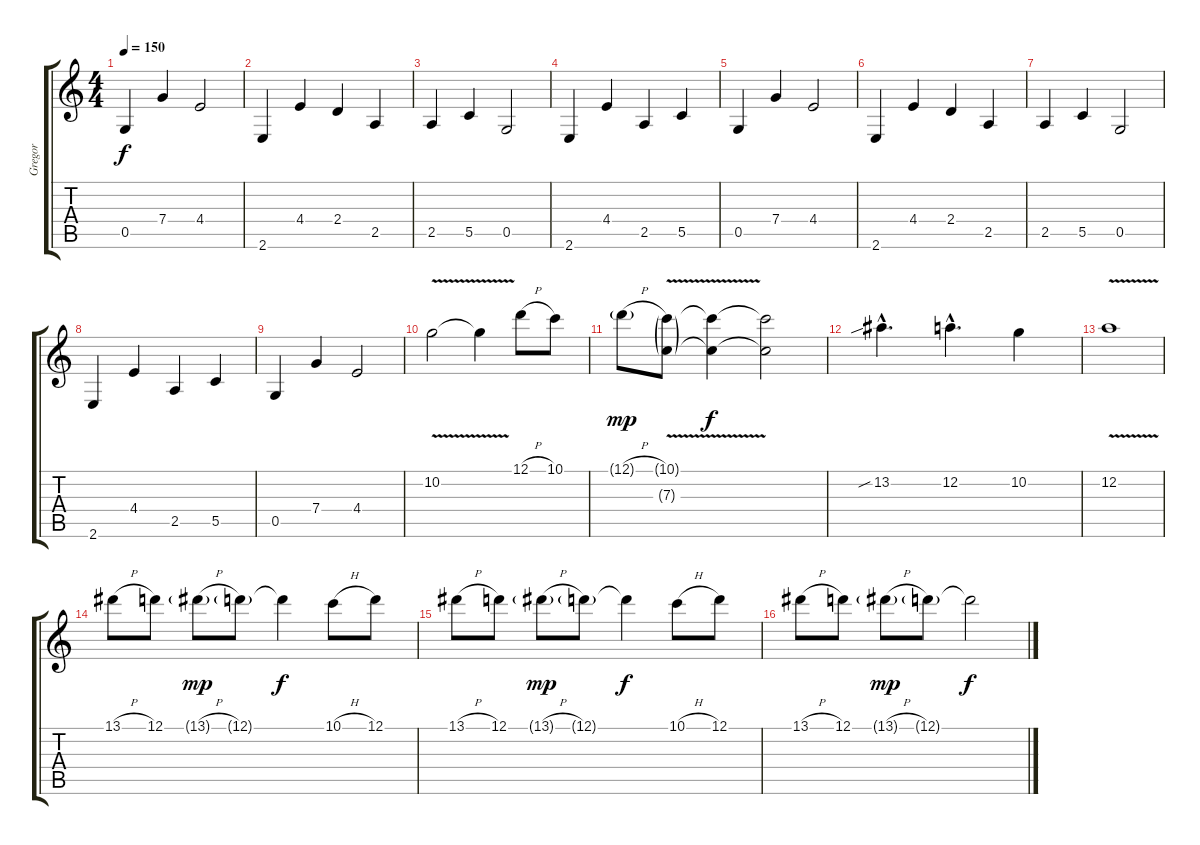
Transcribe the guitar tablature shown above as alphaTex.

\track ("Gregor" "Gregor") {instrument distortionguitar}
\staff {score tabs}
\tuning (D4 A3 F3 C3 G2 D2) {hide}
\ts (4 4)
\tempo 150
\clef g2
\ks c
0.5.4{dy f} 7.4.4 4.4.2 |
2.6.4 4.4.4 2.4.4 2.5.4 |
2.5.4 5.5.4 0.5.2 |
2.6.4 4.4.4 2.5.4 5.5.4 |
0.5.4 7.4.4 4.4.2 |
2.6.4 4.4.4 2.4.4 2.5.4 |
2.5.4 5.5.4 0.5.2 |
2.6.4 4.4.4 2.5.4 5.5.4 |
0.5.4 7.4.4 4.4.2 |
10.2{v}.2 10.2{t}.4 12.1{h}.8 10.1.8 |
12.1{h g}.8{dy mp} (10.1{v g} 7.3{g}).8 (10.1{t} 7.3{t}).4{dy f} (10.1{t} 7.3{t}).2 |
13.2{sib hac}.4{d} 12.2{hac}.4{d} 10.2.4 |
12.2{v}.1 |
13.1{h}.8 12.1.8 13.1{h g}.8{dy mp} 12.1{g}.8 12.1{t}.4{dy f} 10.1{h}.8 12.1.8 |
13.1{h}.8 12.1.8 13.1{h g}.8{dy mp} 12.1{g}.8 12.1{t}.4{dy f} 10.1{h}.8 12.1.8 |
13.1{h}.8 12.1.8 13.1{h g}.8{dy mp} 12.1{g}.8 12.1{t}.2{dy f}
